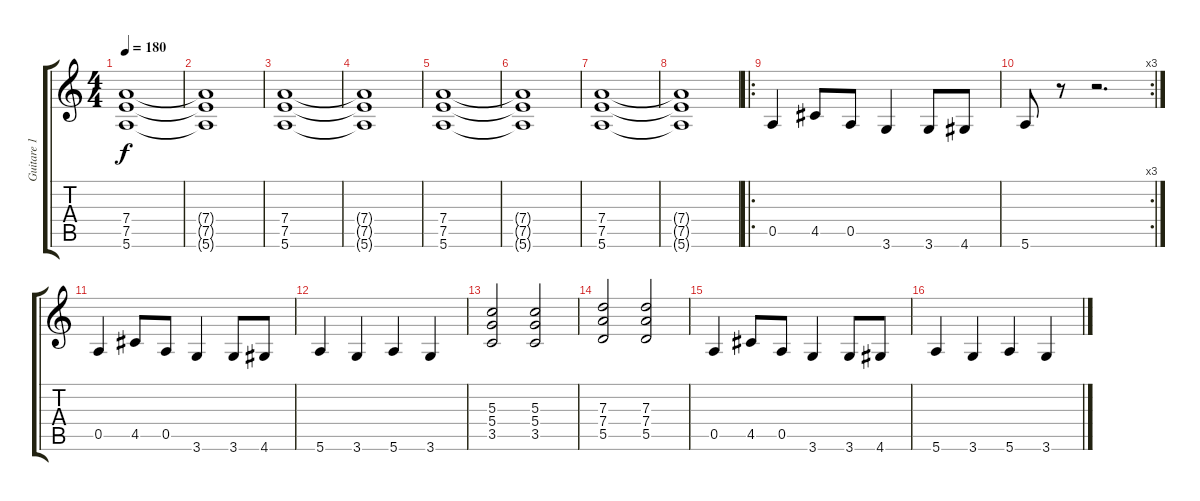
\track ("Guitare 1" "Guitare 1") {instrument distortionguitar}
\staff {score tabs}
\tuning (E4 B3 G3 D3 A2 E2) {hide}
\ts (4 4)
\tempo 180
\clef g2
\ks c
(7.4 7.5 5.6).1{dy f} |
(7.4{t} 7.5{t} 5.6{t}).1 |
(7.4 7.5 5.6).1 |
(7.4{t} 7.5{t} 5.6{t}).1 |
(7.4 7.5 5.6).1 |
(7.4{t} 7.5{t} 5.6{t}).1 |
(7.4 7.5 5.6).1 |
(7.4{t} 7.5{t} 5.6{t}).1 |
\ro
0.5.4 4.5.8 0.5.8 3.6.4 3.6.8 4.6.8 |
\rc 3
5.6.8 r.8 r.2{d} |
0.5.4 4.5.8 0.5.8 3.6.4 3.6.8 4.6.8 |
5.6.4 3.6.4 5.6.4 3.6.4 |
(5.3 5.4 3.5).2 (5.3 5.4 3.5).2 |
(7.3 7.4 5.5).2 (7.3 7.4 5.5).2 |
0.5.4 4.5.8 0.5.8 3.6.4 3.6.8 4.6.8 |
5.6.4 3.6.4 5.6.4 3.6.4
